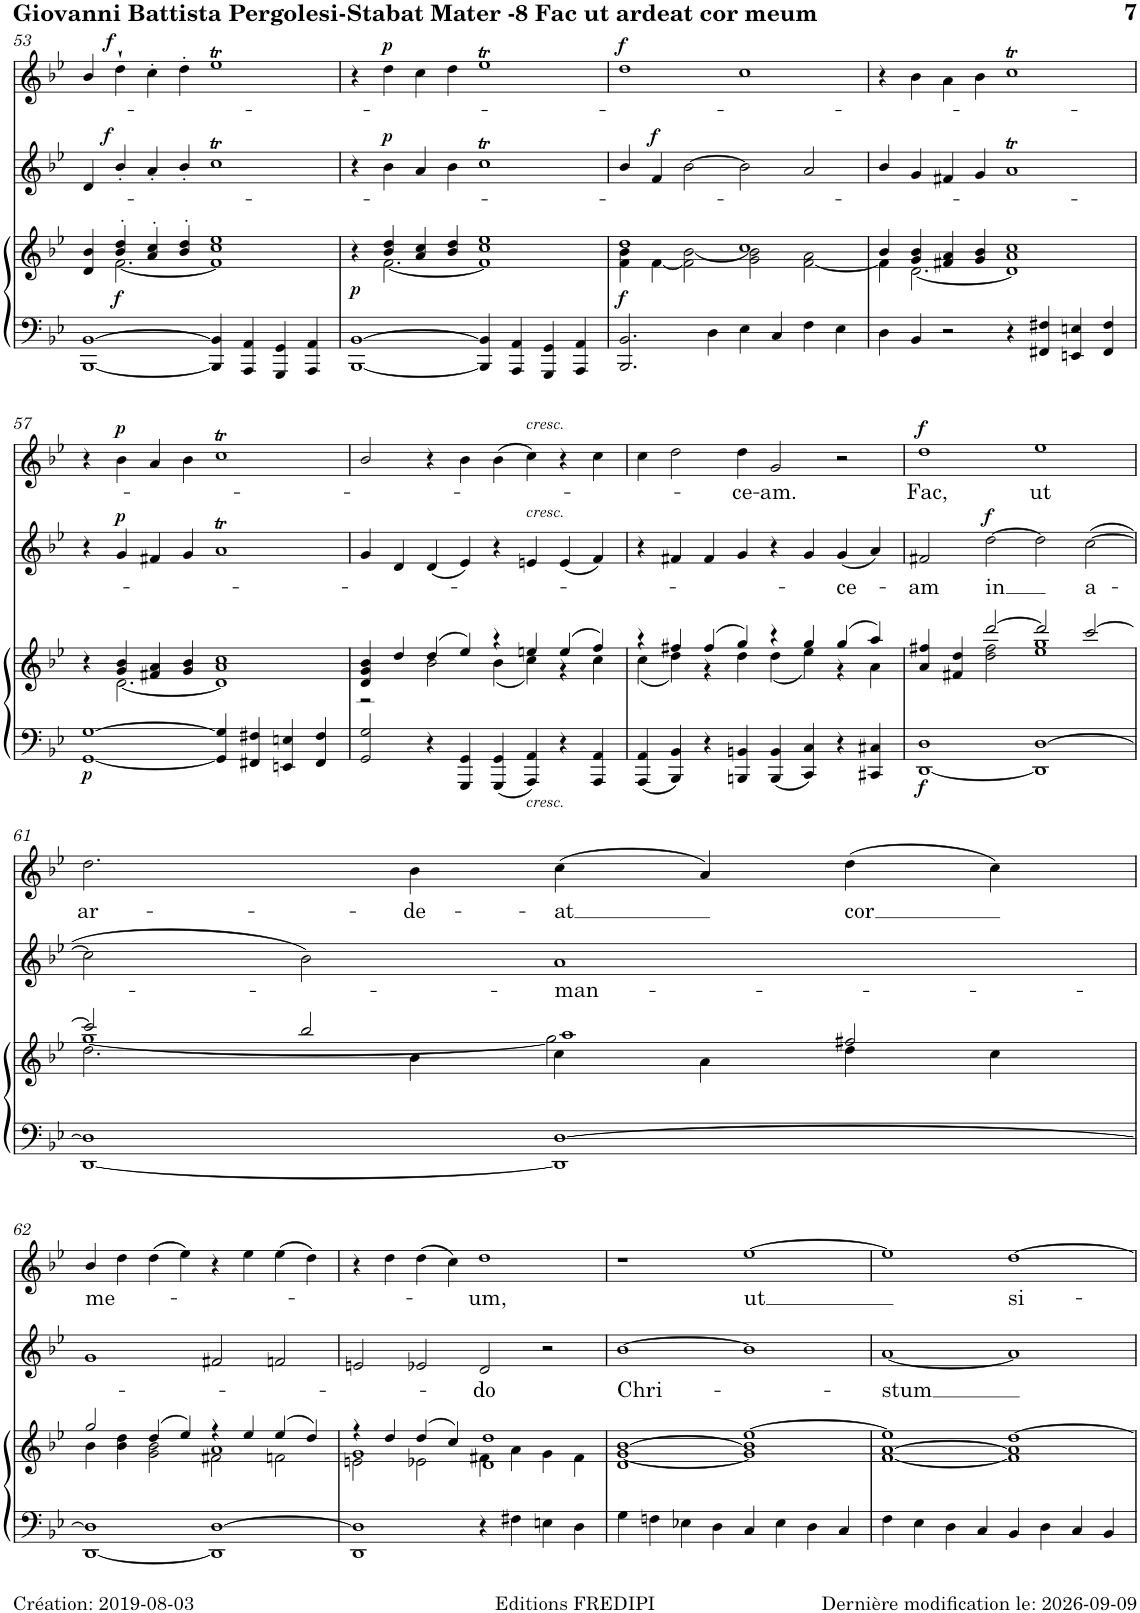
**kern	**kern	**dynam	**kern	**text	**dynam	**kern	**text	**dynam
*part3	*part3	*part3	*part2	*part2	*part2	*part1	*part1	*part1
*staff4	*staff3	*staff3/4	*staff2	*staff2	*staff2	*staff1	*staff1	*staff1
*I"Violino I/II Viola Violoncello Contrabasso e organo	*	*	*I"Alti	*	*	*I"Soprani	*	*
!!LO:PB:g=z
*clefF4	*clefG2	*	*clefG2	*	*	*clefG2	*	*
*k[b-e-]	*k[b-e-]	*	*k[b-e-]	*	*	*k[b-e-]	*	*
*M4/2	*M4/2	*	*M4/2	*	*	*M4/2	*	*
*met(c|)	*met(c|)	*	*met(c|)	*	*	*met(c|)	*	*
=53	=53	=53	=53	=53	=53	=53	=53	=53
*	*^	*	*	*	*	*	*	*
[<1BBB- [>1BB-	4d/ 4b-/	4ryy	.	4d/	.	.	4b-/	.	.
!	!	!	!LO:DY:b	!	!	!LO:DY:a	!	!	!LO:DY:a
.	4b-/' 4dd/'	[<2.f\	f	4b-'/	.	f	4dd`\	.	f
.	4a/' 4cc/'	.	.	4a'/	.	.	4cc'\	.	.
.	4b-/' 4dd/'	.	.	4b-'/	.	.	4dd'\	.	.
4BBB-/] 4BB-/]	1cc 1ee-	1f]	.	1ccT	.	.	1ee-T	.	.
4AAA/ 4AA/	.	.	.	.	.	.	.	.	.
4GGG/ 4GG/	.	.	.	.	.	.	.	.	.
4AAA/ 4AA/	.	.	.	.	.	.	.	.	.
=54	=54	=54	=54	=54	=54	=54	=54	=54	=54
!	!	!	!LO:DY:b	!	!	!	!	!	!
[<1BBB- [>1BB-	4r	4ryy	p	4r	.	.	4r	.	.
!	!	!	!	!	!	!LO:DY:a	!	!	!LO:DY:a
.	4b-/ 4dd/	[<2.f\	.	4b-\	.	p	4dd\	.	p
.	4a/ 4cc/	.	.	4a/	.	.	4cc\	.	.
.	4b-/ 4dd/	.	.	4b-\	.	.	4dd\	.	.
4BBB-/] 4BB-/]	1cc 1ee-	1f]	.	1ccT	.	.	1ee-T	.	.
4AAA/ 4AA/	.	.	.	.	.	.	.	.	.
4GGG/ 4GG/	.	.	.	.	.	.	.	.	.
4AAA/ 4AA/	.	.	.	.	.	.	.	.	.
=55	=55	=55	=55	=55	=55	=55	=55	=55	=55
!	!	!	!LO:DY:b	!	!	!	!	!	!LO:DY:a
2.BBB-/ 2.BB-/	1dd	4f\ 4b-\	f	4b-/	.	.	1dd	.	f
!	!	!	!	!	!	!LO:DY:a	!	!	!
.	.	[<4f\	.	4f/	.	f	.	.	.
.	.	2f\] [2b-\	.	[>2b-\	.	.	.	.	.
4D\	.	.	.	.	.	.	.	.	.
4E-\	1cc	2g\ 2b-\]	.	2b-\]	.	.	1cc	.	.
4C/	.	.	.	.	.	.	.	.	.
4F\	.	[<2f\ 2a\	.	2a/	.	.	.	.	.
4E-\	.	.	.	.	.	.	.	.	.
=56	=56	=56	=56	=56	=56	=56	=56	=56	=56
4D\	4f\]	4b-/	.	4b-/	.	.	4r	.	.
4BB-/	4g/ 4b-/	[<2.d\	.	4g/	.	.	4b-\	.	.
2r	4f#X/ 4a/	.	.	4f#X/	.	.	4a\	.	.
.	4g/ 4b-/	.	.	4g/	.	.	4b-\	.	.
4r	1a 1cc	1d]	.	1at	.	.	1ccT	.	.
4FF#X/ 4F#X/	.	.	.	.	.	.	.	.	.
4EEn/ 4En/	.	.	.	.	.	.	.	.	.
4FF#/ 4F#/	.	.	.	.	.	.	.	.	.
!!LO:LB:g=z
=57	=57	=57	=57	=57	=57	=57	=57	=57	=57
!	!	!	!LO:DY:b=2	!	!	!	!	!	!
[<1GG [>1G	4r	4ryy	p	4r	.	.	4r	.	.
!	!	!	!	!	!	!LO:DY:a	!	!	!LO:DY:a
.	4g/ 4b-/	[<2.d\	.	4g/	.	p	4b-\	.	p
.	4f#X/ 4a/	.	.	4f#X/	.	.	4a/	.	.
.	4g/ 4b-/	.	.	4g/	.	.	4b-\	.	.
4GG/] 4G/]	1a 1cc	1d]	.	1at	.	.	1ccT	.	.
4FF#X/ 4F#X/	.	.	.	.	.	.	.	.	.
4EEn/ 4En/	.	.	.	.	.	.	.	.	.
4FF#/ 4F#/	.	.	.	.	.	.	.	.	.
=58	=58	=58	=58	=58	=58	=58	=58	=58	=58
2GG/ 2G/	4d/ 4g/ 4b-/	2r	.	4g/	.	.	2b-/	.	.
.	4dd/	.	.	4d/	.	.	.	.	.
4r	(>4dd/	2b-\	.	(<4d/	.	.	4r	.	.
4GGG/ 4GG/	4ee-/)	.	.	4e-/)	.	.	4b-\	.	.
4GGG/ 4GG/	4r	(<4b-\	.	4r	.	.	(>4b-\	.	.
!	!	!	!	!	!	!	!LO:TX:a:i:t=cresc.	!	!
!	!	!	!	!LO:TX:a:i:t=cresc.	!	!	!	!	!
!LO:TX:b:i:t=cresc.	!	!	!	!	!	!	!	!	!
4AAA/ 4AA/	4een/	4cc\)	.	4en/	.	.	4cc\)	.	.
4r	(>4ee/	4r	.	(<4e/	.	.	4r	.	.
4AAA/ 4AA/	4ff/)	4cc\	.	4f/)	.	.	4cc\	.	.
=59	=59	=59	=59	=59	=59	=59	=59	=59	=59
4AAA/ 4AA/	4r	(<4cc\	.	4r	.	.	4cc\	.	.
4BBB-/ 4BB-/	4ff#X/	4dd\)	.	4f#X/	.	.	2dd\	.	.
4r	(>4ff#/	4r	.	4f#/	.	.	.	.	.
!	!	!	!	!	!	!	!	!LO:LY:b	!
4BBBn/ 4BBn/	4gg/)	4dd\	.	4g/	.	.	4dd\	-ce-	.
!	!	!	!	!	!	!	!	!LO:LY:b	!
4BBB/ 4BB/	4r	(<4dd\	.	4r	.	.	2g/	-am.	.
4CC/ 4C/	4gg/	4ee-\)	.	4g/	.	.	.	.	.
!	!	!	!	!	!LO:LY:b	!	!	!	!
4r	(>4gg/	4r	.	(<4g/	-ce-	.	2r	.	.
4CC#X/ 4C#X/	4aa/)	4a\	.	4a/)	.	.	.	.	.
=60	=60	=60	=60	=60	=60	=60	=60	=60	=60
!	!	!	!LO:DY:b=2	!	!LO:LY:b	!	!	!LO:LY:b	!LO:DY:a
[<1DD 1D	2ryy	4a/ 4ff#X/	f	2f#X/	-am	.	1dd	Fac,	f
.	.	4f#X/ 4dd/	.	.	.	.	.	.	.
!	!	!	!	!	!LO:LY:b	!LO:DY:a	!	!	!
.	[>2ddd/	2dd\ 2ff#\	.	[>2dd\	in	f	.	.	.
!	!	!	!	!	!	!	!	!LO:LY:b	!
1DD] [>1D	2ddd/]	1ee- 1gg	.	2dd\]	.	.	1ee-	ut	.
!	!	!	!	!	!LO:LY:b	!	!	!	!
.	[>2ccc/	.	.	([>2cc\	a-	.	.	.	.
!!LO:LB:g=z
=61	=61	=61	=61	=61	=61	=61	=61	=61	=61
*	*	*^	*	*	*	*	*	*	*
!	!	!	!	!	!	!	!	!	!LO:LY:b	!
[<1DD 1D]	2ccc/]	2.dd\	[<1gg	.	2cc\]	.	.	2.dd\	ar-	.
.	2bb-/	.	.	.	2b-\)	.	.	.	.	.
!	!	!	!	!	!	!	!	!	!LO:LY:b	!
.	.	4b-\	.	.	.	.	.	4b-\	-de-	.
!	!	!	!	!	!	!LO:LY:b	!	!	!LO:LY:b	!
1DD] [>1D	1aa	4cc\	2gg\]	.	1a	-man-	.	(4cc\	-at	.
.	.	4a\	.	.	.	.	.	4a/)	.	.
!	!	!	!	!	!	!	!	!	!LO:LY:b	!
.	.	4dd\	2ff#X/	.	.	.	.	(>4dd\	cor	.
.	.	4cc\	.	.	.	.	.	4cc\)	.	.
!!LO:LB:g=z
=62	=62	=62	=62	=62	=62	=62	=62	=62	=62	=62
!	!	!	!	!	!	!	!	!	!LO:LY:b	!
[<1DD 1D]	4b-\	2gg/	1ryy	.	1g	.	.	4b-/	me-	.
.	4b-\ 4dd\	.	.	.	.	.	.	4dd\	.	.
.	(>4dd/	2g\ 2b-\	.	.	.	.	.	(4dd\	.	.
.	4ee-/)	.	.	.	.	.	.	4ee-\)	.	.
1DD] [>1D	4r	2f#X\	1a	.	2f#X/	.	.	4r	.	.
.	4ee-/	.	.	.	.	.	.	4ee-\	.	.
.	(>4ee-/	2fn\	.	.	2fn/	.	.	(4ee-\	.	.
.	4dd/)	.	.	.	.	.	.	4dd\)	.	.
=63	=63	=63	=63	=63	=63	=63	=63	=63	=63	=63
1DD 1D]	4r	2en\	1g	.	2en/	.	.	4r	.	.
.	4dd/	.	.	.	.	.	.	4dd\	.	.
.	(>4dd/	2e-X\	.	.	2e-X/	.	.	(4dd\	.	.
.	4cc/)	.	.	.	.	.	.	4cc\)	.	.
!	!	!	!	!	!	!LO:LY:b	!	!	!LO:LY:b	!
4r	4f#X\	1d 1dd	1ryy	.	2d/	-do	.	1dd	-um,	.
4F#X\	4a\	.	.	.	.	.	.	.	.	.
4En\	4g\	.	.	.	2r	.	.	.	.	.
4D\	4f#\	.	.	.	.	.	.	.	.	.
=64	=64	=64	=64	=64	=64	=64	=64	=64	=64	=64
!	!	!	!	!	!	!LO:LY:b	!	!	!	!
4G\	1ryy	1d [>1b-	[<1g	.	[>1b-	Chri-	.	1r	.	.
4Fn\	.	.	.	.	.	.	.	.	.	.
4E-X\	.	.	.	.	.	.	.	.	.	.
4D\	.	.	.	.	.	.	.	.	.	.
!	!	!	!	!	!	!	!	!	!LO:LY:b	!
4C/	[>1ee-	1b-]	1g]	.	1b-]	.	.	[>1ee-	ut	.
4E-\	.	.	.	.	.	.	.	.	.	.
4D\	.	.	.	.	.	.	.	.	.	.
4C/	.	.	.	.	.	.	.	.	.	.
*	*	*v	*v	*	*	*	*	*	*	*
=65	=65	=65	=65	=65	=65	=65	=65	=65	=65
!	!	!	!	!	!LO:LY:b	!	!	!	!
4F\	1ee-]	[<1f [>1a	.	[<1a	-stum	.	1ee-]	.	.
4E-\	.	.	.	.	.	.	.	.	.
4D\	.	.	.	.	.	.	.	.	.
4C/	.	.	.	.	.	.	.	.	.
!	!	!	!	!	!	!	!	!LO:LY:b	!
4BB-/	[>1dd	1f] 1a]	.	1a]	.	.	[>1dd	si-	.
4D\	.	.	.	.	.	.	.	.	.
4C/	.	.	.	.	.	.	.	.	.
4BB-/	.	.	.	.	.	.	.	.	.
*	*v	*v	*	*	*	*	*	*	*
=	=	=	=	=	=	=	=	=
*-	*-	*-	*-	*-	*-	*-	*-	*-
